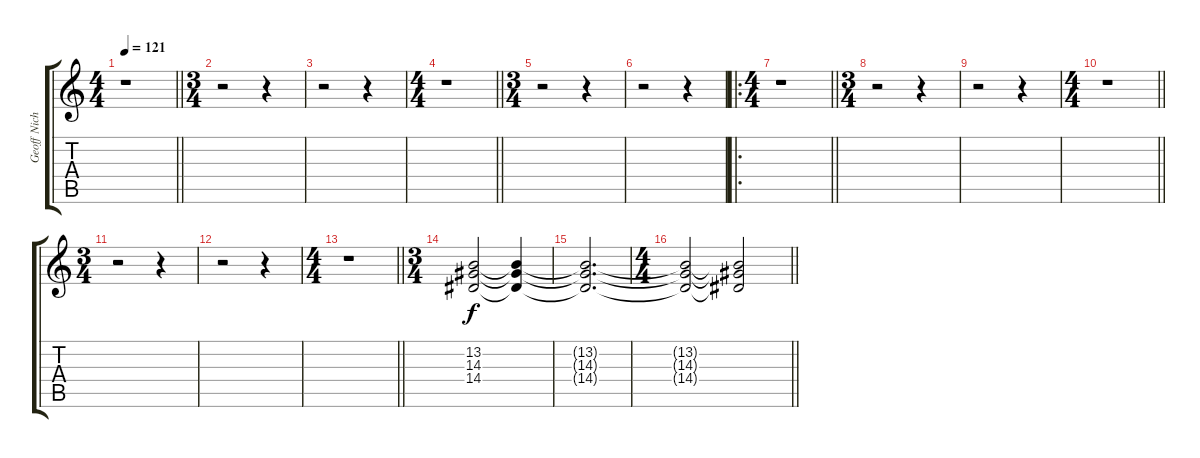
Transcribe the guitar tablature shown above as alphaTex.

\track ("Geoff Nicholls" "Geoff Nich") {instrument stringensemble1}
\staff {score tabs}
\tuning (Eb4 Bb3 Gb3 Db3 Ab2 Eb2) {hide}
\ts (4 4)
\tempo 121
\clef g2
\barLineRight lightlight
\ks c
r.1{dy f instrument stringensemble1} |
\ts (3 4)
r.2 r.4 |
r.2 r.4 |
\ts (4 4)
\barLineRight lightlight
r.1 |
\ts (3 4)
r.2 r.4 |
r.2 r.4 |
\ro
\ts (4 4)
\barLineRight lightlight
r.1 |
\ts (3 4)
r.2 r.4 |
r.2 r.4 |
\ts (4 4)
\barLineRight lightlight
r.1 |
\ts (3 4)
r.2 r.4 |
r.2 r.4 |
\ts (4 4)
\barLineRight lightlight
r.1 |
\ts (3 4)
(13.2 14.3 14.4).2 (13.2{t} 14.3{t} 14.4{t}).4 |
(13.2{t} 14.3{t} 14.4{t}).2{d} |
\ts (4 4)
\barLineRight lightlight
(13.2{t} 14.3{t} 14.4{t}).2 (13.2{t} 14.3{t} 14.4{t}).2
